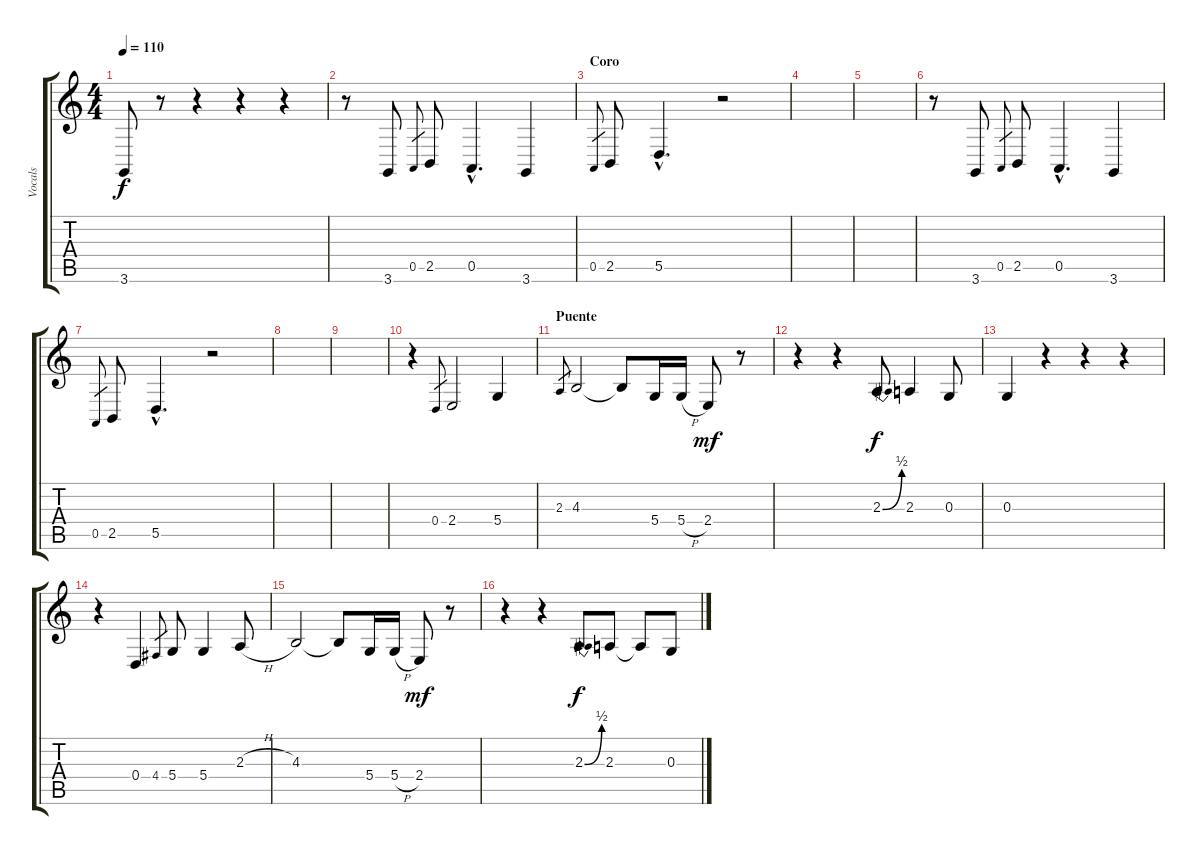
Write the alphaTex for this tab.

\track ("Vocals" "Vocals") {instrument drawbarorgan}
\staff {score tabs}
\tuning (E4 B3 G3 D3 A2 E2) {hide}
\ts (4 4)
\tempo 110
\clef g2
\ks c
3.6{t}.8{dy f} r.8 r.4 r.4 r.4 |
r.8 3.6.8 0.5.8{gr} 2.5.8 0.5{hac}.4{d} 3.6.4 |
\section ("" "Coro")
0.5.8{gr} 2.5.8 5.5{hac}.4{d} r.2 |
|
|
r.8 3.6.8 0.5.8{gr} 2.5.8 0.5{hac}.4{d} 3.6.4 |
0.5.8{gr} 2.5.8 5.5{hac}.4{d} r.2 |
|
|
r.4 0.4.8{gr} 2.4.2 5.4.4 |
\section ("" "Puente")
2.3.8{gr} 4.3.2 4.3{t}.8 5.4.16 5.4{h}.16 2.4.8{dy mf} r.8 |
r.4 r.4 2.3{be (bend 0 0 60 2)}.8{dy f} 2.3.4 0.3.8 |
0.3.4 r.4 r.4 r.4 |
r.4 0.4.4 4.4.8{gr} 5.4.8 5.4.4 2.3{h}.8 |
4.3.2 4.3{t}.8 5.4.16 5.4{h}.16 2.4.8{dy mf} r.8 |
r.4 r.4 2.3{be (bend 0 0 60 2)}.8{dy f} 2.3.8 2.3{t}.8 0.3.8
